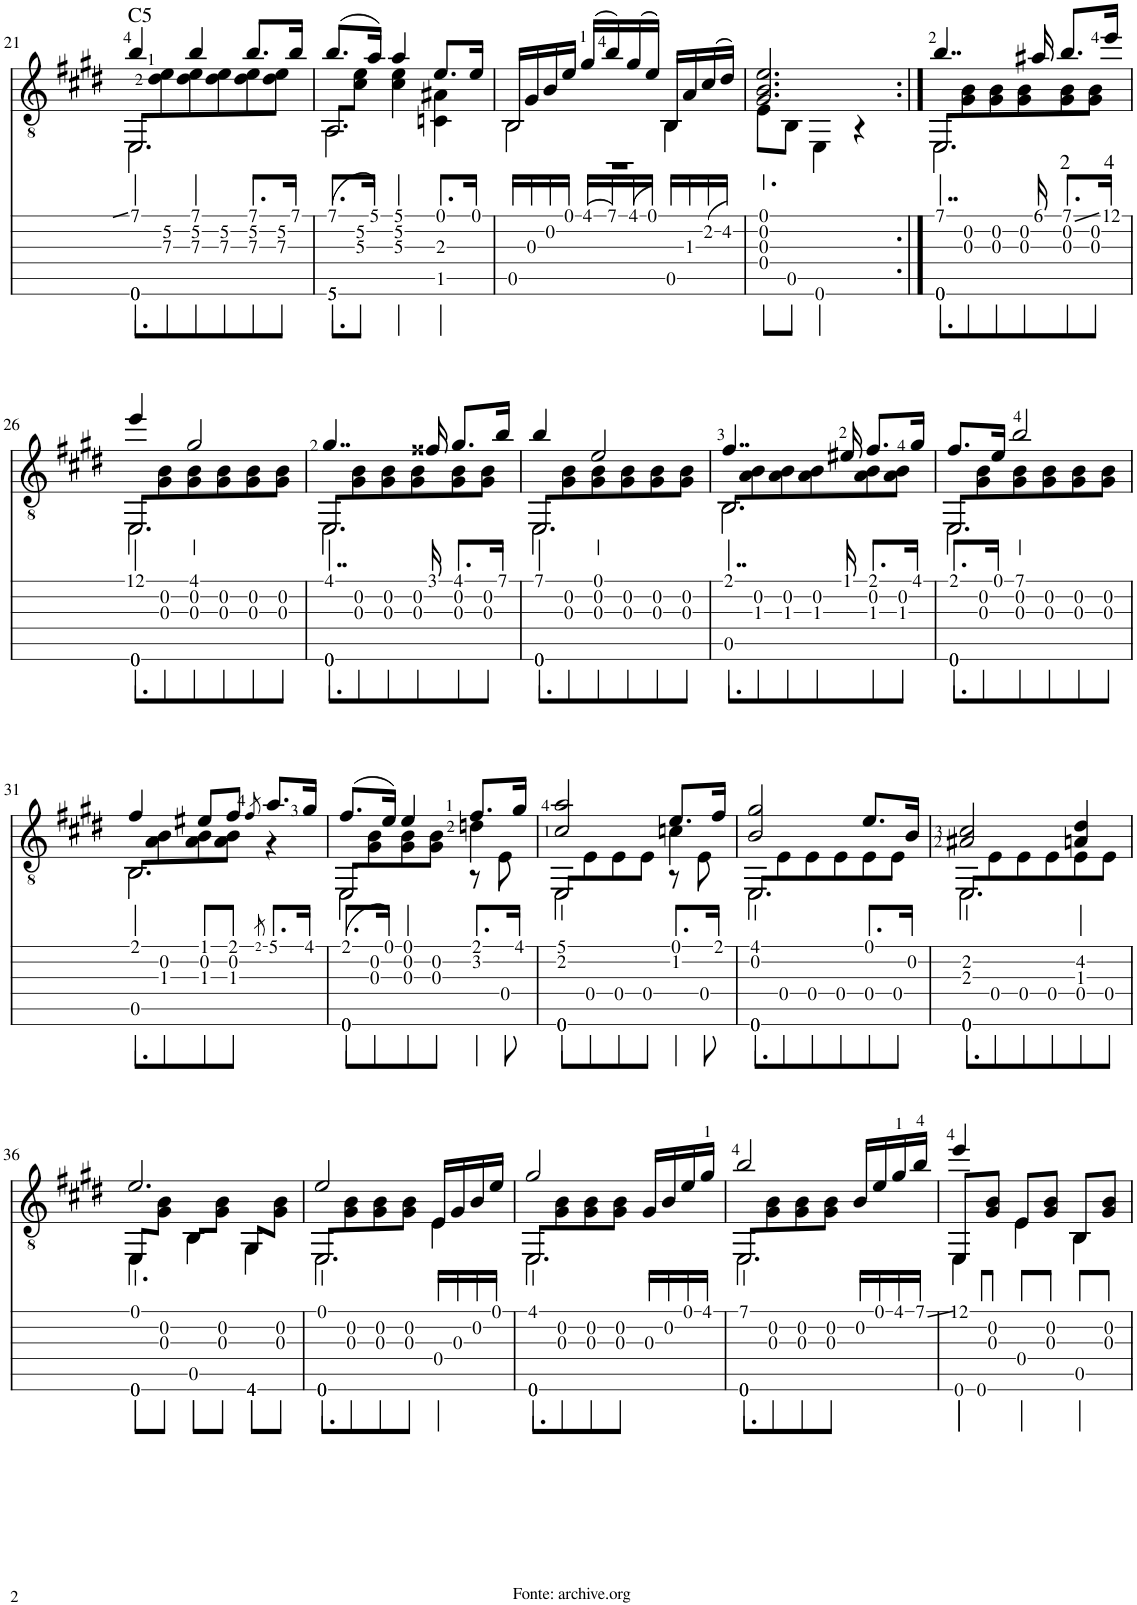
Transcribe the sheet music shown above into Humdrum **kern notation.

**kern	**kern
*part2	*part1
*staff2	*staff1
*I"Chitarra classica (Intavolatura)	*I"Classical Guitar
!!LO:PB:g=z
*	*clefGv2
*k[f#c#]	*k[f#c#g#d#]
*M3/4	*M3/4
=21	=21
*^	*^
*	*^	*	*
!	!	!	!LO:TX:a:t=C5	!
!	!	!	!	!LO:N:head=open
*	*	*	*	*^
4b/	8EE\L	2.EE\	4b/	8EE/L	2.EE\
.	8d#\ 8e\	.	.	8d#\ 8e\	.
4b/	8d#\ 8e\	.	4b/	8d#\ 8e\	.
.	8d#\ 8e\	.	.	8d#\ 8e\	.
8.b/L	8d#\ 8e\	.	8.b/L	8d#\ 8e\	.
.	8d#\ 8e\J	.	.	8d#\ 8e\J	.
16b/Jk	.	.	16b/Jk	.	.
=22	=22	=22	=22	=22	=22
!	!	!	!	!LO:N:head=open	!
(8.b/L	8AA\L	2.AA\	(8.b/L	8AA/L	2.AA\
.	8c#\ 8e\J	.	.	8c#\ 8e\J	.
16a/Jk)	.	.	16a/Jk)	.	.
4a/	4c#\ 4e\	.	4a/	4c#\ 4e\	.
8.e/L	4Cn\ 4A#X\	.	8.e/L	4Cn\ 4A#X\	.
16e/Jk	.	.	16e/Jk	.	.
=23	=23	=23	=23	=23	=23
!	!	!	!LO:N:head=open	!	!
16BB/LL	2r	2.r	16BB/LL	2BB\	2.r
16G#/	.	.	16G#/	.	.
16B/	.	.	16B/	.	.
16e/JJ	.	.	16e/JJ	.	.
(16g#/LL	.	.	(16g#/LL	.	.
16b/)	.	.	16b/)	.	.
(16g#/	.	.	(16g#/	.	.
16e/JJ)	.	.	16e/JJ)	.	.
16BB/LL	4r	.	16BB/LL	4BB\	.
16A/	.	.	16A/	.	.
(16c#/	.	.	(16c#/	.	.
16d#/JJ)	.	.	16d#/JJ)	.	.
*	*v	*v	*	*	*
*	*	*	*v	*v
=24	=24	=24	=24
2.G#/ 2.B/ 2.e/	8E\L	2.G#/ 2.B/ 2.e/	8E\L
.	8BB\J	.	8BB\J
.	4EE\	.	4EE\
.	4r	.	4r
=25:|!	=25:|!	=25:|!	=25:|!
*	*^	*	*
!	!	!	!	!LO:N:head=open
*	*	*	*	*^
4..b/	8EE\L	2.EE\	4..b/	8EE/L	2.EE\
.	8G#\ 8B\	.	.	8G#\ 8B\	.
.	8G#\ 8B\	.	.	8G#\ 8B\	.
.	8G#\ 8B\	.	.	8G#\ 8B\	.
16a#X/	.	.	16a#X/	.	.
!LO:TX:a:t=2	!	!	!	!	!
8.b/L	8G#\ 8B\	.	8.b/L	8G#\ 8B\	.
.	8G#\ 8B\J	.	.	8G#\ 8B\J	.
!LO:TX:a:t=4	!	!	!	!	!
16ee/Jk	.	.	16ee/Jk	.	.
!!LO:LB:g=z	!!	!!
=26	=26	=26	=26	=26	=26
!	!	!	!	!LO:N:head=open	!
4ee/	8EE\L	2.EE\	4ee/	8EE/L	2.EE\
.	8G#\ 8B\	.	.	8G#\ 8B\	.
2g#/	8G#\ 8B\	.	2g#/	8G#\ 8B\	.
.	8G#\ 8B\	.	.	8G#\ 8B\	.
.	8G#\ 8B\	.	.	8G#\ 8B\	.
.	8G#\ 8B\J	.	.	8G#\ 8B\J	.
=27	=27	=27	=27	=27	=27
!	!	!	!	!LO:N:head=open	!
4..g#/	8EE\L	2.EE\	4..g#/	8EE/L	2.EE\
.	8G#\ 8B\	.	.	8G#\ 8B\	.
.	8G#\ 8B\	.	.	8G#\ 8B\	.
.	8G#\ 8B\	.	.	8G#\ 8B\	.
16f##X/	.	.	16f##X/	.	.
8.g#/L	8G#\ 8B\	.	8.g#/L	8G#\ 8B\	.
.	8G#\ 8B\J	.	.	8G#\ 8B\J	.
16b/Jk	.	.	16b/Jk	.	.
=28	=28	=28	=28	=28	=28
!	!	!	!	!LO:N:head=open	!
4b/	8EE\L	2.EE\	4b/	8EE/L	2.EE\
.	8G#\ 8B\	.	.	8G#\ 8B\	.
2e/	8G#\ 8B\	.	2e/	8G#\ 8B\	.
.	8G#\ 8B\	.	.	8G#\ 8B\	.
.	8G#\ 8B\	.	.	8G#\ 8B\	.
.	8G#\ 8B\J	.	.	8G#\ 8B\J	.
=29	=29	=29	=29	=29	=29
!	!	!	!	!LO:N:head=open	!
4..f#/	8BB\L	2.BB\	4..f#/	8BB/L	2.BB\
.	8A\ 8B\	.	.	8A\ 8B\	.
.	8A\ 8B\	.	.	8A\ 8B\	.
.	8A\ 8B\	.	.	8A\ 8B\	.
16e#X/	.	.	16e#X/	.	.
8.f#/L	8A\ 8B\	.	8.f#/L	8A\ 8B\	.
.	8A\ 8B\J	.	.	8A\ 8B\J	.
16g#/Jk	.	.	16g#/Jk	.	.
=30	=30	=30	=30	=30	=30
!	!	!	!	!LO:N:head=open	!
8.f#/L	8EE\L	2.EE\	8.f#/L	8EE/L	2.EE\
.	8G#\ 8B\	.	.	8G#\ 8B\	.
16e/Jk	.	.	16e/Jk	.	.
2b/	8G#\ 8B\	.	2b/	8G#\ 8B\	.
.	8G#\ 8B\	.	.	8G#\ 8B\	.
.	8G#\ 8B\	.	.	8G#\ 8B\	.
.	8G#\ 8B\J	.	.	8G#\ 8B\J	.
!!LO:LB:g=z	!!	!!
=31	=31	=31	=31	=31	=31
!	!	!	!	!LO:N:head=open	!
4f#/	8BB\L	2.BB\	4f#/	8BB/L	2.BB\
.	8A\ 8B\	.	.	8A\ 8B\	.
8e#X/L	8A\ 8B\	.	8e#X/L	8A\ 8B\	.
8f#/J	8A\ 8B\J	.	8f#/J	8A\ 8B\J	.
8qf#/	.	.	8qf#/	.	.
8.a/L	4r	.	8.a/L	4r	.
16g#/Jk	.	.	16g#/Jk	.	.
=32	=32	=32	=32	=32	=32
!	!	!	!	!LO:N:head=open	!
(8.f#/L	8EE\L	2EE\	(8.f#/L	8EE/L	2EE\
.	8G#\ 8B\	.	.	8G#\ 8B\	.
16e/Jk)	.	.	16e/Jk)	.	.
4e/	8G#\ 8B\	.	4e/	8G#\ 8B\	.
.	8G#\ 8B\J	.	.	8G#\ 8B\J	.
8.f#/L	4dn\	8r	8.f#/L	4dn\	8r
.	.	8E\	.	.	8E\
16g#/Jk	.	.	16g#/Jk	.	.
=33	=33	=33	=33	=33	=33
!	!	!	!	!LO:N:head=open	!
2c#/ 2a/	8EE\L	2EE\	2c#/ 2a/	8EE/L	2EE\
.	8E\	.	.	8E\	.
.	8E\	.	.	8E\	.
.	8E\J	.	.	8E\J	.
8.e/L	4cn\	8r	8.e/L	4cn\	8r
.	.	8E\	.	.	8E\
16f#/Jk	.	.	16f#/Jk	.	.
=34	=34	=34	=34	=34	=34
!	!	!	!	!LO:N:head=open	!
2B/ 2g#/	8EE\L	2.EE\	2B/ 2g#/	8EE/L	2.EE\
.	8E\	.	.	8E\	.
.	8E\	.	.	8E\	.
.	8E\	.	.	8E\	.
8.e/L	8E\	.	8.e/L	8E\	.
.	8E\J	.	.	8E\J	.
16B/Jk	.	.	16B/Jk	.	.
=35	=35	=35	=35	=35	=35
!	!	!	!	!LO:N:head=open	!
2A#X/ 2c#/	8EE\L	2.EE\	2A#X/ 2c#/	8EE/L	2.EE\
.	8E\	.	.	8E\	.
.	8E\	.	.	8E\	.
.	8E\	.	.	8E\	.
4An/ 4d#/	8E\	.	4An/ 4d#/	8E\	.
.	8E\J	.	.	8E\J	.
!!LO:LB:g=z	!!	!!
=36	=36	=36	=36	=36	=36
2.e/	8EE\L	4EE\	2.e/	8EE/L	4EE\
.	8G#\ 8B\J	.	.	8G#\ 8B\J	.
.	8BB\L	4BB\	.	8BB/L	4BB\
.	8G#\ 8B\J	.	.	8G#\ 8B\J	.
.	8GG#\L	4GG#\	.	8GG#/L	4GG#\
.	8G#\ 8B\J	.	.	8G#\ 8B\J	.
=37	=37	=37	=37	=37	=37
!	!	!	!	!LO:N:head=open	!
2e/	8EE\L	2.EE\	2e/	8EE/L	2.EE\
.	8G#\ 8B\	.	.	8G#\ 8B\	.
.	8G#\ 8B\	.	.	8G#\ 8B\	.
.	8G#\ 8B\J	.	.	8G#\ 8B\J	.
16E/LL	4E\	.	16E/LL	4E\	.
16G#/	.	.	16G#/	.	.
16B/	.	.	16B/	.	.
16e/JJ	.	.	16e/JJ	.	.
=38	=38	=38	=38	=38	=38
!	!	!	!	!LO:N:head=open	!
2g#/	8EE\L	2.EE\	2g#/	8EE/L	2.EE\
.	8G#\ 8B\	.	.	8G#\ 8B\	.
.	8G#\ 8B\	.	.	8G#\ 8B\	.
.	8G#\ 8B\J	.	.	8G#\ 8B\J	.
16G#/LL	4ryy	.	16G#/LL	4ryy	.
16B/	.	.	16B/	.	.
16e/	.	.	16e/	.	.
16g#/JJ	.	.	16g#/JJ	.	.
=39	=39	=39	=39	=39	=39
!	!	!	!	!LO:N:head=open	!
2b/	8EE\L	2.EE\	2b/	8EE/L	2.EE\
.	8G#\ 8B\	.	.	8G#\ 8B\	.
.	8G#\ 8B\	.	.	8G#\ 8B\	.
.	8G#\ 8B\J	.	.	8G#\ 8B\J	.
16B/LL	4ryy	.	16B/LL	4ryy	.
16e/	.	.	16e/	.	.
16g#/	.	.	16g#/	.	.
16b/JJ	.	.	16b/JJ	.	.
=40	=40	=40	=40	=40	=40
8EE/L	4ee\	4EE\	8EE/L	4ee/	4EE\
8G#/ 8B/J	.	.	8G#/ 8B/J	.	.
8E/L	2ryy	4E\	8E/L	2ryy	4E\
8G#/ 8B/J	.	.	8G#/ 8B/J	.	.
8BB/L	.	4BB\	8BB/L	.	4BB\
8G#/ 8B/J	.	.	8G#/ 8B/J	.	.
*v	*v	*v	*	*	*
*	*v	*v	*v
=	=
*-	*-
